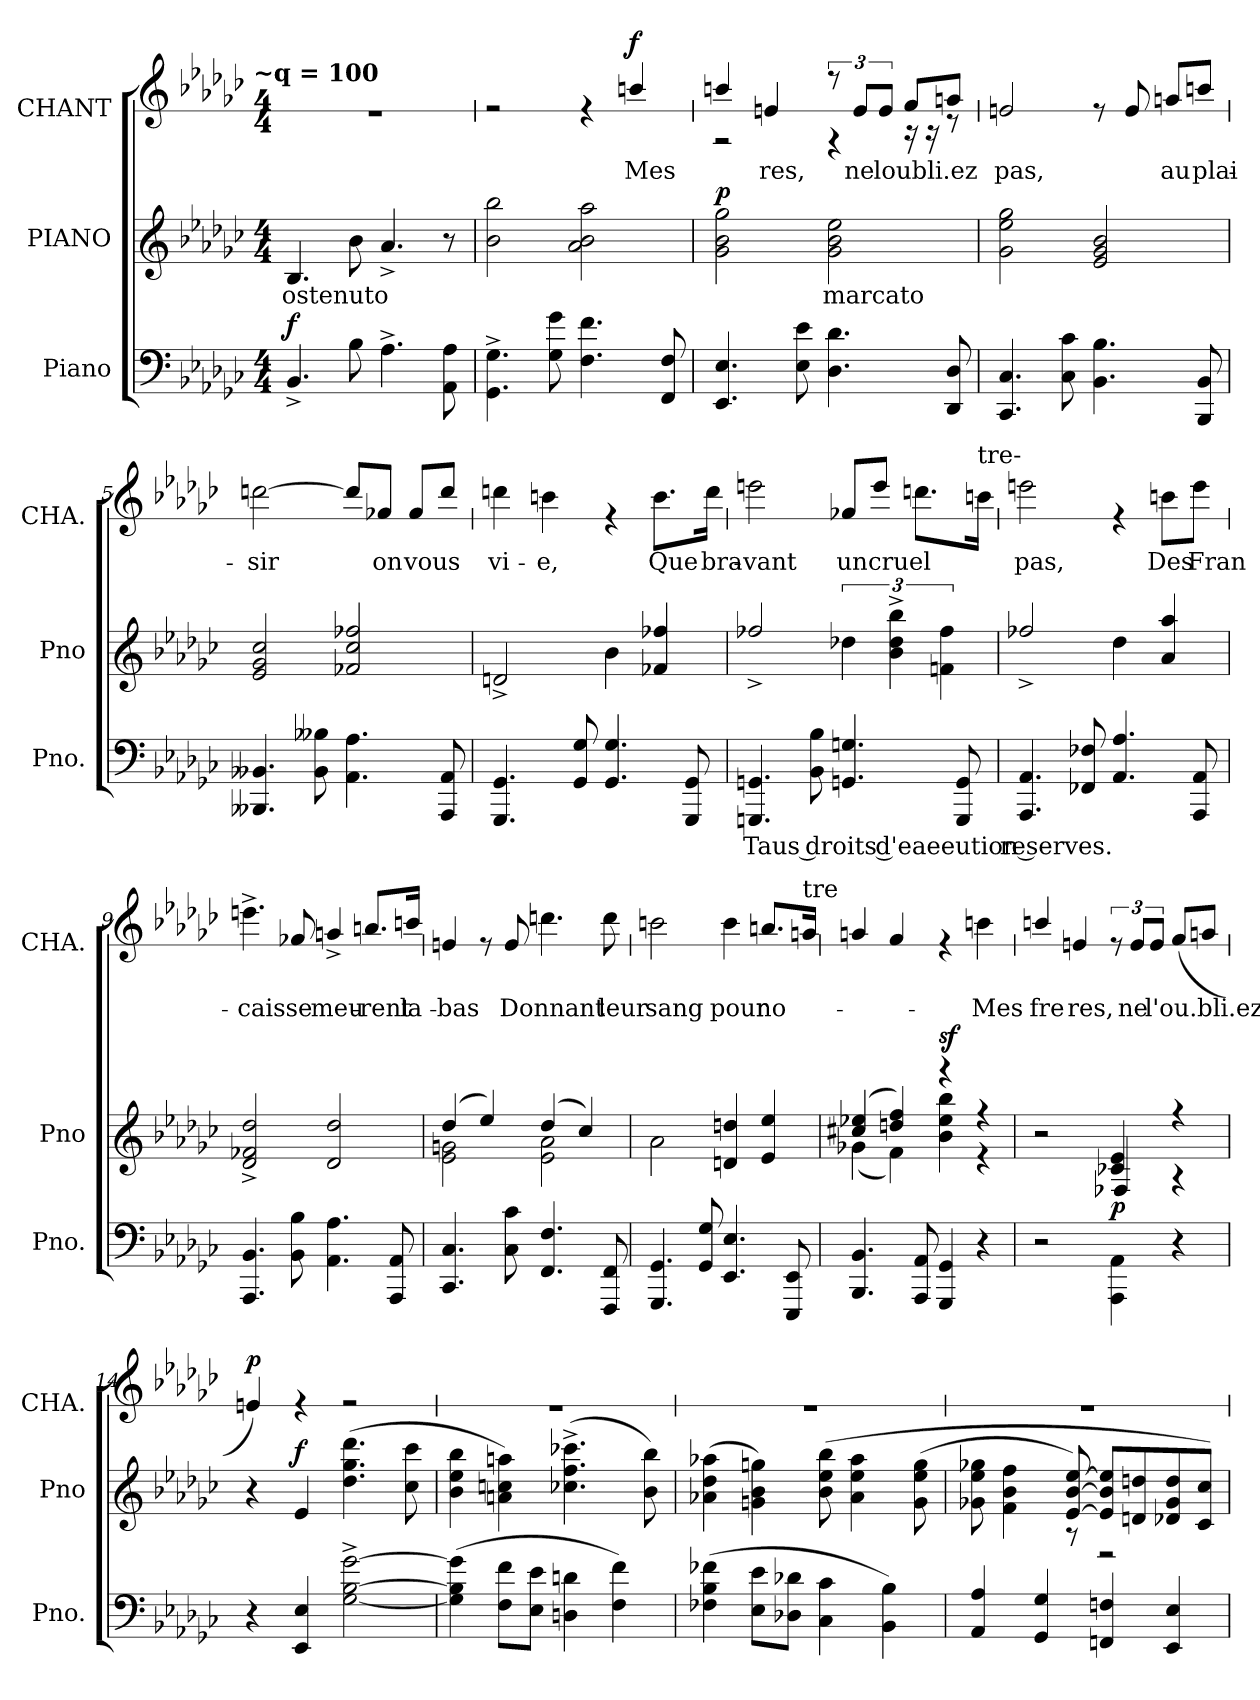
**kern	**text	**dynam	**kern	**text	**dynam	**kern	**text	**dynam
*part3	*part3	*part3	*part2	*part2	*part2	*part1	*part1	*part1
*staff3	*staff3	*staff3	*staff2	*staff2	*staff2	*staff1	*staff1	*staff1
*I"Piano	*	*	*I"PIANO	*	*	*I"CHANT	*	*
*I'Pno.	*	*	*I'Pno	*	*	*I'CHA.	*	*
*	*	*	*	*	*	*stria1	*	*
*clefF4	*	*	*clefG2	*	*	*clefG2	*	*
*k[b-e-a-d-g-c-]	*	*	*k[b-e-a-d-g-c-]	*	*	*k[b-e-a-d-g-c-]	*	*
*G-:	*	*	*G-:	*	*	*G-:	*	*
!!LO:TX:omd:t=~q = 100
*M4/4	*	*	*M4/4	*	*	*M4/4	*	*
=1	=1	=1	=1	=1	=1	=1	=1	=1
4.BB-^/	.	f	4.B-/	ostenuto	.	1r	.	.
8B-\	.	.	8b-\	.	.	.	.	.
4.A-^\	.	.	4.a-^/	.	.	.	.	.
8AA-\ 8A-\	.	.	8r	.	.	.	.	.
=2	=2	=2	=2	=2	=2	=2	=2	=2
4.GG-^\ 4.G-^\	.	.	2b-\ 2bb-\	.	.	2r	.	.
8G-\ 8g-\	.	.	.	.	.	.	.	.
4.F\ 4.f\	.	.	2a-\ 2b-\ 2aa-\	.	dim.	4r	.	.
.	.	.	.	.	.	4b/	Mes	f
8FF/ 8F/	.	.	.	.	.	.	.	.
=3	=3	=3	=3	=3	=3	=3	=3	=3
*	*	*	*	*	*	*^	*	*
4.EE-/ 4.E-/	.	.	2g-\ 2b-\ 2gg-\	.	p	4b/	2r	.	.
.	.	.	.	.	.	4e/	.	res,	.
8E-\ 8e-\	.	.	.	.	.	.	.	.	.
4.D-\ 4.d-\	.	.	2g-\ 2b-\ 2ee-\	marcato	.	12r	4r	.	.
.	.	.	.	.	.	12e/L	.	ne	.
.	.	.	.	.	.	12e/J	.	loubli.ez	.
.	.	.	.	.	.	8f/L	16r	.	.
.	.	.	.	.	.	.	16r	.	.
8DD-/ 8D-/	.	.	.	.	.	8g/J	8r	.	.
*	*	*	*	*	*	*v	*v	*	*
!!LO:LB:g=z
=4	=4	=4	=4	=4	=4	=4	=4	=4
4.CC-/ 4.C-/	.	.	2g-\ 2ee-\ 2gg-\	.	.	2e/	pas,	.
8C-\ 8c-\	.	.	.	.	.	.	.	.
4.BB-\ 4.B-\	.	.	2e-/ 2g-/ 2b-/	.	.	8r	.	.
.	.	.	.	.	.	8e/	.	.
.	.	.	.	.	.	8g/L	au	.
8BBB-/ 8BB-/	.	.	.	.	.	8b/J	plai-	.
=5	=5	=5	=5	=5	=5	=5	=5	=5
4.BBB--X/ 4.BB--X/	.	.	2e-/ 2g-/ 2cc-/	.	.	[2cc\	sir	.
8BB--\ 8B--X\	.	.	.	.	.	.	.	.
4.AA-\ 4.A-\	.	.	2f-X/ 2cc-/ 2ff-X/	.	.	8cc/L]	.	.
.	.	.	.	.	.	8f-X/J	on	.
.	.	.	.	.	.	8f-/L	vous	.
8AAA-/ 8AA-/	.	.	.	.	.	8cc/J	.	.
=6	=6	=6	=6	=6	=6	=6	=6	=6
4.GGG-/ 4.GG-/	.	.	2dn^/	.	.	4cc\	vi-	.
.	.	.	.	.	.	4b\	e,	.
8GG-/ 8G-/	.	.	.	.	.	.	.	.
4.GG-/ 4.G-/	.	.	4b-\	.	.	4r	.	.
.	.	.	4f-X/ 4ff-X/	.	.	8.b\L	Que	.
8GGG-/ 8GG-/	.	.	.	.	.	.	.	.
.	.	.	.	.	.	16cc\Jk	bra-	.
!!LO:LB:g=z
=7	=7	=7	=7	=7	=7	=7	=7	=7
4.GGGn/ 4.GGn/	Taus droits d'eaeeution reserves.	.	2ff-X^/	.	.	2dd\	vant	.
8BB-\ 8B-\	.	.	.	.	.	.	.	.
4.GGn/ 4.Gn/	.	.	6dd-X\	.	.	8f-X/L	un	.
.	.	.	.	.	.	8dd/J	cruel	.
.	.	.	6b-^\ 6dd-^\ 6bb-^\	.	.	.	.	.
.	.	.	.	.	.	8.cc\L	.	.
.	.	.	6fn\ 6ff-\	.	.	.	.	.
8GGG/ 8GG/	.	.	.	.	.	.	.	.
!	!	!	!	!	!	!LO:TX:t=tre-	!	!
.	.	.	.	.	.	16b\Jk	.	.
=8	=8	=8	=8	=8	=8	=8	=8	=8
4.AAA-/ 4.AA-/	.	.	2ff-X^/	.	.	2dd\	pas,	.
8FF-X/ 8F-X/	.	.	.	.	.	.	.	.
4.AA-/ 4.A-/	.	.	4dd-\	.	.	4r	.	.
.	.	.	4a-/ 4aa-/	.	.	8b\L	Des	.
8AAA-/ 8AA-/	.	.	.	.	.	8dd\J	Fran-	.
=9	=9	=9	=9	=9	=9	=9	=9	=9
4.AAA-/ 4.BB-/	.	.	2d-^/ 2f-X^/ 2dd-^/	.	.	4.dd^\	cais	.
8BB-\ 8B-\	.	.	.	.	.	8f-X/	se	.
4.AA-\ 4.A-\	.	.	2d-/ 2dd-/	.	.	4g^/	meu-	.
.	.	.	.	.	.	8.a/L	rent	.
8AAA-/ 8AA-/	.	.	.	.	.	.	.	.
.	.	.	.	.	.	16b/Jk	la­-	.
!!LO:PB:g=z
=10	=10	=10	=10	=10	=10	=10	=10	=10
*	*	*	*^	*	*	*	*	*
4.CC-/ 4.C-/	.	.	(4dd-/	2e-\ 2gn\	.	.	4e/	bas	.
.	.	.	4ee-/)	.	.	.	8r	.	.
8C-\ 8c-\	.	.	.	.	.	.	8e/	Donnant	.
4.FF/ 4.F/	.	.	(4dd-/	2e-\ 2a-\	.	.	4.cc\	.	.
.	.	.	4cc-/)	.	.	.	.	.	.
8FFF/ 8FF/	.	.	.	.	.	.	8cc\	leur	.
*	*	*	*v	*v	*	*	*	*	*
=11	=11	=11	=11	=11	=11	=11	=11	=11
4.GGG-/ 4.GG-/	.	.	2a-\	.	.	2b\	sang	.
8GG-/ 8G-/	.	.	.	.	.	.	.	.
4.EE-/ 4.E-/	.	.	4dn/ 4ddn/	.	.	4b\	pour	.
.	.	.	4e-/ 4ee-/	.	.	8.a/L	no-	.
8EEE-/ 8EE-/	.	.	.	.	.	.	.	.
!	!	!	!	!	!	!LO:TX:t=tre	!	!
.	.	.	.	.	.	16g/Jk	.	.
=12	=12	=12	=12	=12	=12	=12	=12	=12
*	*	*	*^	*	*	*	*	*
4.BBB-/ 4.BB-/	.	.	(4cc#X/ 4ee-X/	(4g-X\	.	.	4g/	.	.
.	.	.	4ddn/ 4ff/)	4f\)	.	.	4f/	.	.
8AAA-/ 8AA-/	.	.	.	.	.	.	.	.	.
4GGG-/ 4GG-/	.	.	4r	4b-\ 4ee-\ 4bb-\	.	sf	4r	.	.
4r	.	.	4r	4r	.	.	4b\	Mes	.
!!LO:LB:g=z
=13	=13	=13	=13	=13	=13	=13	=13	=13	=13
2r	.	.	2r	2ryy	.	.	4b/	fre	.
.	.	.	.	.	.	.	4e/	res,	.
4AAA-\ 4AA-\	.	p	4c-X/ 4e-/	4F-X/	.	.	12r	.	.
.	.	.	.	.	.	.	12e/L	ne	.
.	.	.	.	.	.	.	12e/J	l'ou.bli.ez	.
4r	.	.	4r	4r	.	.	(8f/L	.	.
.	.	.	.	.	.	.	8g/J	.	.
*	*	*	*v	*v	*	*	*	*	*
=14	=14	=14	=14	=14	=14	=14	=14	=14
4r	.	.	4r	.	.	4e/)	.	p
4EE-/ 4E-/	.	.	4e-/	.	f	4r	.	.
[2G-^\ [2B-^\ [2g-^\	.	.	(4.dd-\ 4.gg-\ 4.ddd-\	.	legato	2r	.	.
.	.	.	8cc-\ 8ccc-\	.	.	.	.	.
=15	=15	=15	=15	=15	=15	=15	=15	=15
(4G-]\ 4B-]\ 4g-]\	.	.	4b-\ 4ee-\ 4bb-\	.	.	1r	.	.
8F\ 8f\L	.	.	4an\ 4ccn\ 4aan\)	.	.	.	.	.
8E-\ 8e-\J	.	.	.	.	.	.	.	.
4Dn\ 4dn\	.	.	(4.cc-X^\ 4.ff^\ 4.ccc-X^\	.	.	.	.	.
4F\ 4f\)	.	.	.	.	.	.	.	.
.	.	.	8b-\ 8bb-\)	.	.	.	.	.
!!LO:LB:g=z
=16	=16	=16	=16	=16	=16	=16	=16	=16
(4F-X\ 4B-\ 4f-X\	.	.	(4a-X\ 4dd-\ 4aa-X\	.	.	1r	.	.
8E-\ 8e-\L	.	.	4gn\ 4b-\ 4ggn\)	.	.	.	.	.
8D-X\ 8d-X\J	.	.	.	.	.	.	.	.
4C-\ 4c-\	.	.	(8b-\ 8ee-\ 8bb-\	.	.	.	.	.
.	.	.	4a-\ 4ee-\ 4aa-\	.	.	.	.	.
4BB-\ 4B-\)	.	.	.	.	.	.	.	.
.	.	.	(8g\ 8ee-\ 8gg\	.	.	.	.	.
=17	=17	=17	=17	=17	=17	=17	=17	=17
*	*	*	*^	*	*	*	*	*
4AA-/ 4A-/	.	.	4ryy	8g-X\ 8ee-\ 8gg-X\	.	.	1r	.	.
.	.	.	.	4f\ 4b-\ 4ff\	.	.	.	.	.
4GG-/ 4G-/	.	.	8ryy	.	.	.	.	.	.
.	.	.	[8e-/ [8b-/ [8ee-/)	8r	.	.	.	.	.
4FFn/ 4Fn/	.	.	8e-]/ 8b-]/ 8ee-]/L	2r	.	.	.	.	.
.	.	.	8dn/ 8ddn/	.	.	.	.	.	.
4EE-/ 4E-/	.	.	8d-X/ 8g-/ 8dd/	.	.	.	.	.	.
.	.	.	8c-/ 8cc-/J)	.	.	.	.	.	.
*	*	*	*v	*v	*	*	*	*	*
=	=	=	=	=	=	=	=	=
*-	*-	*-	*-	*-	*-	*-	*-	*-
